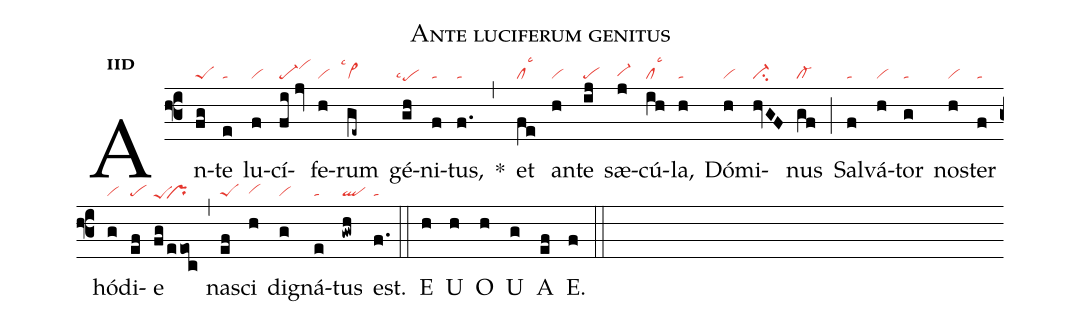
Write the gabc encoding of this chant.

name:Ante luciferum genitus;
office-part:an;
mode:2d;
nabc-lines:1;
%%
initial-style: 0;
name: Ante luciferum genitus;
mode: 2;
office-part: Antiphona;
annotation: Ant.;
annotation: ii d;
nabc-lines: 1;
%%
(f3) An(fg|peS)te(e|ta) lu(f|vi)cí(fi//jv|pe-vihj)fe(h|vi)rum(ge~|``vi>lsc1) gé(gh|``pehelsc4)ni(f|ta)tus,(f.|ta) <sp>*</sp>(,) et(fe|cllsc3) an(h|vi)te(ij|pe) sæ(j|vi-hg)cú(ih|cllsc3)la,(h|ta) Dó(h|vi)mi(hvGF|ci-)nus(gf|cl-) (;) Sal(f|ta)vá(h|vi)tor(g|ta) nos(h|vi)ter(f|ta) hó(g|vi)di(ef|pe)e(fg/eeoc|peShe``prhe) (,) na(ef|peS)sci(h|vihg) di(g|vi)gná(e|ta)tus(gwh|ql) est.(f.|ta) (::)
<eu>E(h) U(h) O(h) U(g) A(ef) E.(f) </eu>(::)
